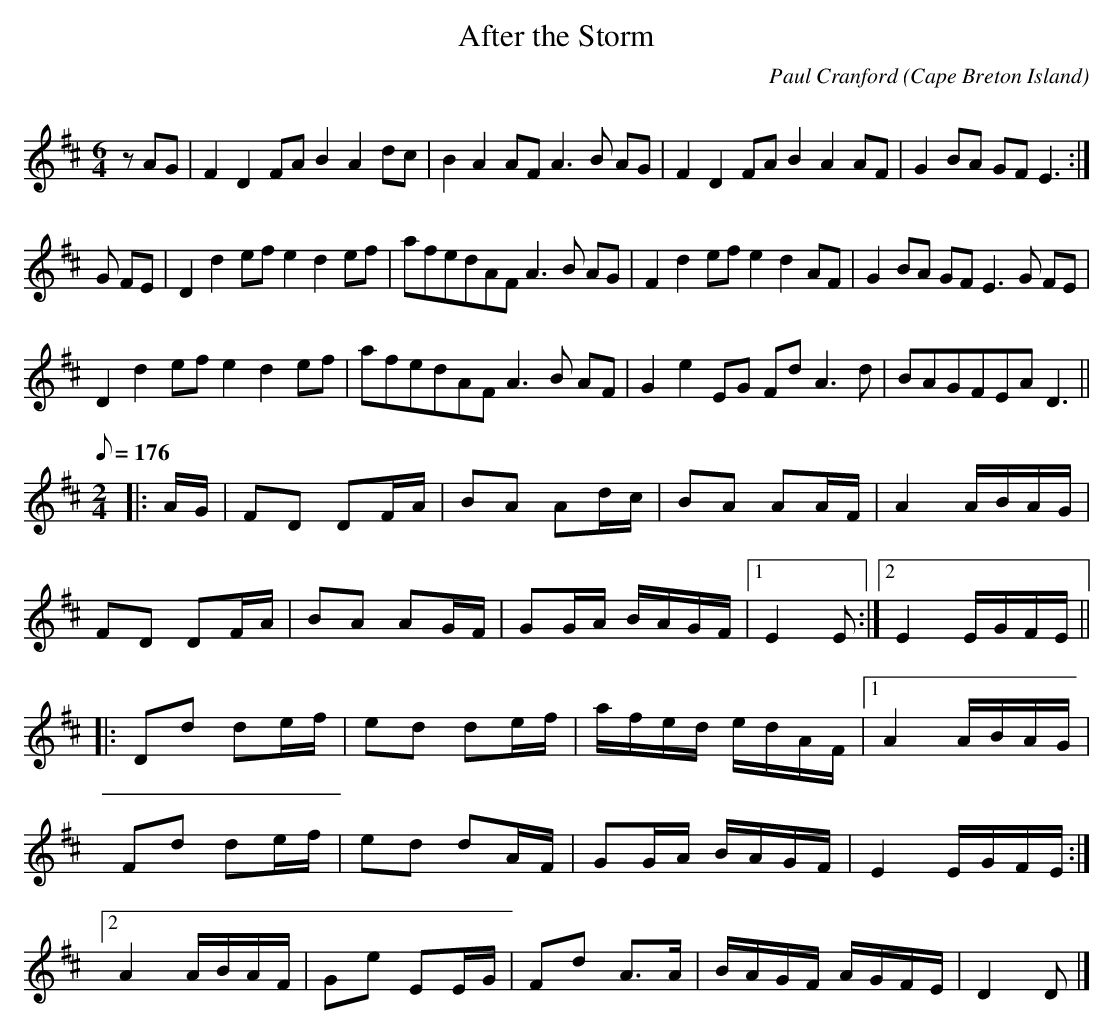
X:1
T:After the Storm
C:Paul Cranford
O:Cape Breton Island
Q:196
L:1/8
M:6/4
K:D
z AG|F2 D2 FA B2 A2 dc|B2 A2 AF A3 B AG|F2 D2 FA B2 A2 AF|G2 BA GF E3:|
G FE|D2 d2 ef e2 d2 ef|afedAF A3 B AG|F2 d2 ef e2 d2 AF|G2 BA GF E3 G FE|
D2 d2 ef e2 d2 ef|afedAF A3 B AF|G2 e2 EG Fd A3 d|BAGFEA D3||
Q:176
L:1/8
M:2/4
|:A/G/|FD DF/A/|BA Ad/c/|BA AA/F/|A2 A/B/A/G/|
FD DF/A/|BA AG/F/|GG/A/ B/A/G/F/|[1E2 E:|[2E2 E/G/F/E/||
|:Dd de/f/|ed de/f/|a/f/e/d/ e/d/A/F/|[1A2 A/B/A/G/|
Fd de/f/|ed dA/F/|GG/A/ B/A/G/F/|E2 E/G/F/E/:|
[2A2 A/B/A/F/|Ge EE/G/|Fd A>A|B/A/G/F/ A/G/F/E/|D2 D|]
